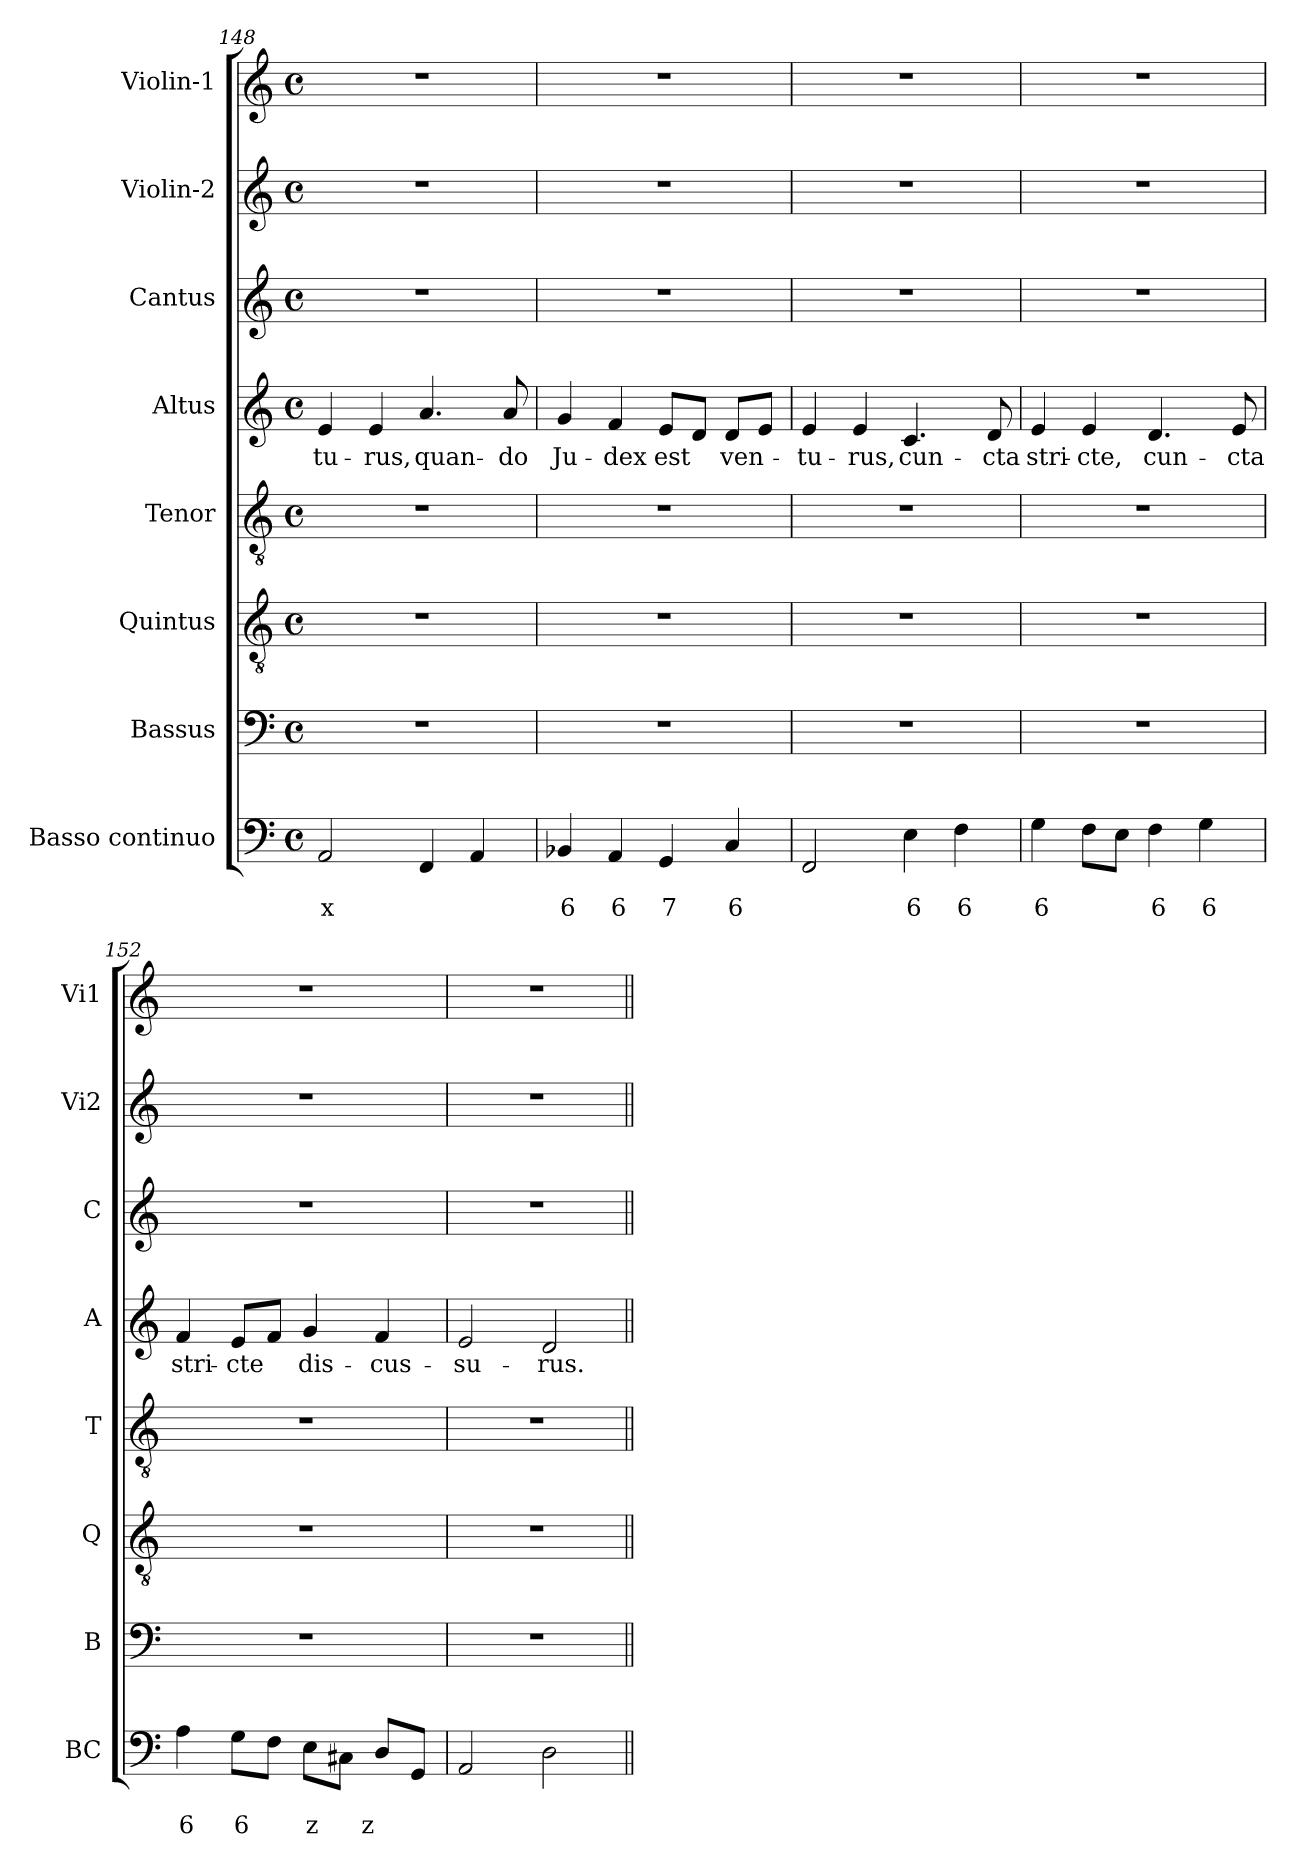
**kern	**text	**text	**kern	**kern	**kern	**kern	**text	**kern	**kern	**kern
*part8	*part8	*part8	*part7	*part6	*part5	*part4	*part4	*part3	*part2	*part1
*staff8	*staff8	*staff8	*staff7	*staff6	*staff5	*staff4	*staff4	*staff3	*staff2	*staff1
*I"Basso continuo	*	*	*I"Bassus	*I"Quintus	*I"Tenor	*I"Altus	*	*I"Cantus	*I"Violin-2	*I"Violin-1
*I'BC	*	*	*I'B	*I'Q	*I'T	*I'A	*	*I'C	*I'Vi2	*I'Vi1
*clefF4	*	*	*clefF4	*clefGv2	*clefGv2	*clefG2	*	*clefG2	*clefG2	*clefG2
*k[]	*	*	*k[]	*k[]	*k[]	*k[]	*	*k[]	*k[]	*k[]
*C:	*	*	*C:	*C:	*C:	*C:	*	*C:	*C:	*C:
*M4/4	*	*	*M4/4	*M4/4	*M4/4	*M4/4	*	*M4/4	*M4/4	*M4/4
*met(c)	*	*	*met(c)	*met(c)	*met(c)	*met(c)	*	*met(c)	*met(c)	*met(c)
=148	=148	=148	=148	=148	=148	=148	=148	=148	=148	=148
!	!	!LO:LY:b	!	!	!	!	!LO:LY:b	!	!	!
2AA/	.	x	1r	1r	1r	4e/	-tu-	1r	1r	1r
!	!	!	!	!	!	!	!LO:LY:b	!	!	!
.	.	.	.	.	.	4e/	-rus,	.	.	.
!	!	!	!	!	!	!	!LO:LY:b	!	!	!
4FF/	.	.	.	.	.	4.a/	quan-	.	.	.
4AA/	.	.	.	.	.	.	.	.	.	.
!	!	!	!	!	!	!	!LO:LY:b	!	!	!
.	.	.	.	.	.	8a/	-do	.	.	.
=149	=149	=149	=149	=149	=149	=149	=149	=149	=149	=149
!	!	!LO:LY:b	!	!	!	!	!LO:LY:b	!	!	!
4BB-X/	.	6	1r	1r	1r	4g/	Ju-	1r	1r	1r
!	!	!LO:LY:b	!	!	!	!	!LO:LY:b	!	!	!
4AA/	.	6	.	.	.	4f/	-dex	.	.	.
!	!	!LO:LY:b	!	!	!	!	!LO:LY:b	!	!	!
4GG/	.	7	.	.	.	8e/L	est	.	.	.
.	.	.	.	.	.	8d/J	.	.	.	.
!	!	!LO:LY:b	!	!	!	!	!LO:LY:b	!	!	!
4C/	.	6	.	.	.	8d/L	ven-	.	.	.
.	.	.	.	.	.	8e/J	.	.	.	.
!!LO:LB:g=z
=150	=150	=150	=150	=150	=150	=150	=150	=150	=150	=150
!	!	!	!	!	!	!	!LO:LY:b	!	!	!
2FF/	.	.	1r	1r	1r	4e/	-tu-	1r	1r	1r
!	!	!	!	!	!	!	!LO:LY:b	!	!	!
.	.	.	.	.	.	4e/	-rus,	.	.	.
!	!	!LO:LY:b	!	!	!	!	!LO:LY:b	!	!	!
4E\	.	6	.	.	.	4.c/	cun-	.	.	.
!	!	!LO:LY:b	!	!	!	!	!	!	!	!
4F\	.	6	.	.	.	.	.	.	.	.
!	!	!	!	!	!	!	!LO:LY:b	!	!	!
.	.	.	.	.	.	8d/	-cta	.	.	.
=151	=151	=151	=151	=151	=151	=151	=151	=151	=151	=151
!	!	!LO:LY:b	!	!	!	!	!LO:LY:b	!	!	!
4G\	.	6	1r	1r	1r	4e/	stri-	1r	1r	1r
!	!	!	!	!	!	!	!LO:LY:b	!	!	!
8F\L	.	.	.	.	.	4e/	-cte,	.	.	.
8E\J	.	.	.	.	.	.	.	.	.	.
!	!	!LO:LY:b	!	!	!	!	!LO:LY:b	!	!	!
4F\	.	6	.	.	.	4.d/	cun-	.	.	.
!	!	!LO:LY:b	!	!	!	!	!	!	!	!
4G\	.	6	.	.	.	.	.	.	.	.
!	!	!	!	!	!	!	!LO:LY:b	!	!	!
.	.	.	.	.	.	8e/	-cta	.	.	.
=152	=152	=152	=152	=152	=152	=152	=152	=152	=152	=152
!	!	!LO:LY:b	!	!	!	!	!LO:LY:b	!	!	!
4A\	.	6	1r	1r	1r	4f/	stri-	1r	1r	1r
!	!	!LO:LY:b	!	!	!	!	!LO:LY:b	!	!	!
8G\L	.	6	.	.	.	8e/L	-cte	.	.	.
8F\J	.	.	.	.	.	8f/J	.	.	.	.
!	!	!LO:LY:b	!	!	!	!	!LO:LY:b	!	!	!
8E\L	.	z	.	.	.	4g/	dis-	.	.	.
8C#X\J	.	.	.	.	.	.	.	.	.	.
!	!	!LO:LY:b	!	!	!	!	!LO:LY:b	!	!	!
8D/L	.	z	.	.	.	4f/	-cus-	.	.	.
8GG/J	.	.	.	.	.	.	.	.	.	.
=153	=153	=153	=153	=153	=153	=153	=153	=153	=153	=153
!	!	!	!	!	!	!	!LO:LY:b	!	!	!
2AA/	.	.	1r	1r	1r	2e/	-su-	1r	1r	1r
!	!	!	!	!	!	!	!LO:LY:b	!	!	!
2D\	.	.	.	.	.	2d/	-rus.	.	.	.
=||	=||	=||	=||	=||	=||	=||	=||	=||	=||	=||
*-	*-	*-	*-	*-	*-	*-	*-	*-	*-	*-
